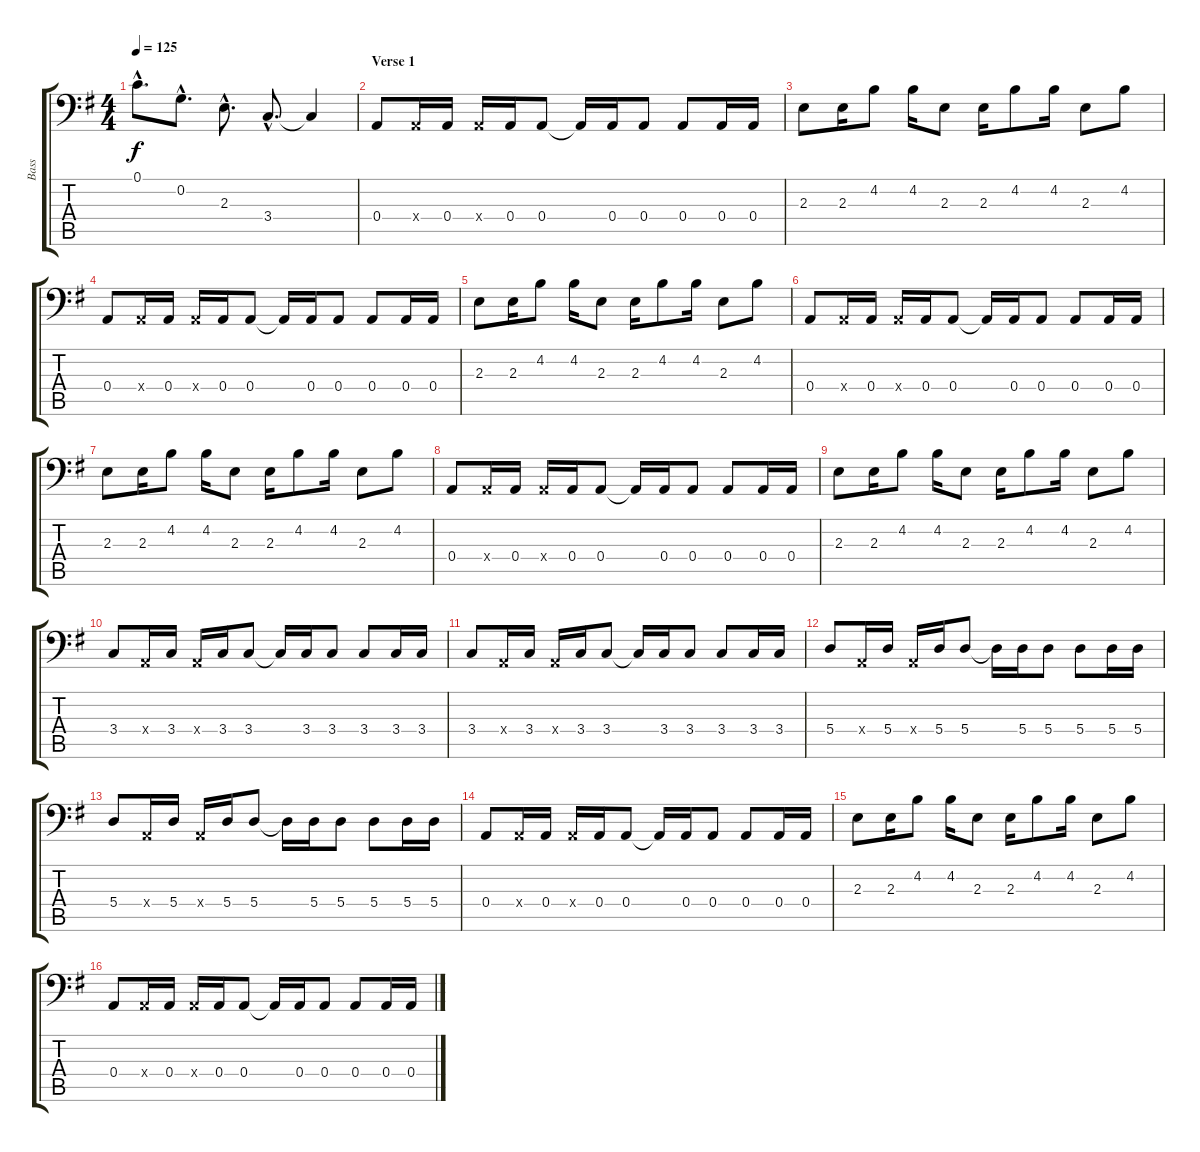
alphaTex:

\track ("Bass" "Bass") {instrument electricbasspick}
\staff {score tabs}
\tuning (C3 G2 D2 A1 E1 B0) {hide}
\ts (4 4)
\tempo 125
\clef f4
\ks eminor
0.1{hac}.8{d dy f} 0.2{hac}.8{d} 2.3{hac}.8{d} 3.4{hac}.8{d} 3.4{t}.4 |
\section ("" "Verse 1")
0.4.8 0.4{x}.16 0.4.16 0.4{x}.16 0.4.16 0.4.8 0.4{t}.16 0.4.16 0.4.8 0.4.8 0.4.16 0.4.16 |
2.3.8 2.3.16 4.2.8 4.2.16 2.3.8 2.3.16 4.2.8 4.2.16 2.3.8 4.2.8 |
0.4.8 0.4{x}.16 0.4.16 0.4{x}.16 0.4.16 0.4.8 0.4{t}.16 0.4.16 0.4.8 0.4.8 0.4.16 0.4.16 |
2.3.8 2.3.16 4.2.8 4.2.16 2.3.8 2.3.16 4.2.8 4.2.16 2.3.8 4.2.8 |
0.4.8 0.4{x}.16 0.4.16 0.4{x}.16 0.4.16 0.4.8 0.4{t}.16 0.4.16 0.4.8 0.4.8 0.4.16 0.4.16 |
2.3.8 2.3.16 4.2.8 4.2.16 2.3.8 2.3.16 4.2.8 4.2.16 2.3.8 4.2.8 |
0.4.8 0.4{x}.16 0.4.16 0.4{x}.16 0.4.16 0.4.8 0.4{t}.16 0.4.16 0.4.8 0.4.8 0.4.16 0.4.16 |
2.3.8 2.3.16 4.2.8 4.2.16 2.3.8 2.3.16 4.2.8 4.2.16 2.3.8 4.2.8 |
3.4.8 0.4{x}.16 3.4.16 0.4{x}.16 3.4.16 3.4.8 3.4{t}.16 3.4.16 3.4.8 3.4.8 3.4.16 3.4.16 |
3.4.8 0.4{x}.16 3.4.16 0.4{x}.16 3.4.16 3.4.8 3.4{t}.16 3.4.16 3.4.8 3.4.8 3.4.16 3.4.16 |
5.4.8 0.4{x}.16 5.4.16 0.4{x}.16 5.4.16 5.4.8 5.4{t}.16 5.4.16 5.4.8 5.4.8 5.4.16 5.4.16 |
5.4.8 0.4{x}.16 5.4.16 0.4{x}.16 5.4.16 5.4.8 5.4{t}.16 5.4.16 5.4.8 5.4.8 5.4.16 5.4.16 |
0.4.8 0.4{x}.16 0.4.16 0.4{x}.16 0.4.16 0.4.8 0.4{t}.16 0.4.16 0.4.8 0.4.8 0.4.16 0.4.16 |
2.3.8 2.3.16 4.2.8 4.2.16 2.3.8 2.3.16 4.2.8 4.2.16 2.3.8 4.2.8 |
0.4.8 0.4{x}.16 0.4.16 0.4{x}.16 0.4.16 0.4.8 0.4{t}.16 0.4.16 0.4.8 0.4.8 0.4.16 0.4.16
